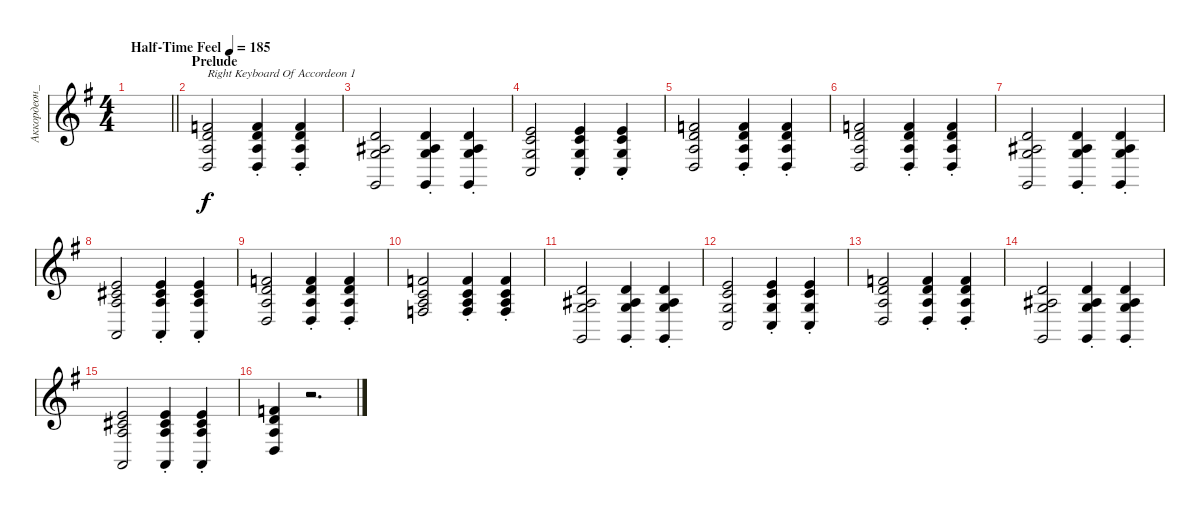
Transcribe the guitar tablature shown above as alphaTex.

\track ("Аккордеон_2" "Аккордеон_") {instrument accordion}
\staff {score}
\tuning (E4 B3 G3 D3 A2 E2) {hide}
\ts (4 4)
\tempo (185 "Half-Time Feel")
\clef g2
\barLineRight lightlight
\ks eminor
|
\section ("" "Prelude")
(6.2 7.3 7.4 10.6).2{txt "Right Keyboard Of Accordeon 1"} (6.2{st} 7.3{st} 7.4{st} 10.6{st}).4 (6.2{st} 7.3{st} 7.4{st} 10.6{st}).4 |
(3.2 3.3 5.4 3.6).2 (3.2{st} 3.3{st} 5.4{st} 3.6{st}).4 (3.2{st} 3.3{st} 5.4{st} 3.6{st}).4 |
(5.2 5.3 5.4 8.6).2 (5.2{st} 5.3{st} 5.4{st} 8.6{st}).4 (5.2{st} 5.3{st} 5.4{st} 8.6{st}).4 |
(6.2 7.3 7.4 10.6).2 (6.2{st} 7.3{st} 7.4{st} 10.6{st}).4 (6.2{st} 7.3{st} 7.4{st} 10.6{st}).4 |
(6.2 7.3 7.4 10.6).2 (6.2{st} 7.3{st} 7.4{st} 10.6{st}).4 (6.2{st} 7.3{st} 7.4{st} 10.6{st}).4 |
(3.2 3.3 5.4 3.6).2 (3.2{st} 3.3{st} 5.4{st} 3.6{st}).4 (3.2{st} 3.3{st} 5.4{st} 3.6{st}).4 |
(5.2 6.3 7.4 5.6).2 (5.2{st} 6.3{st} 7.4{st} 5.6{st}).4 (5.2{st} 6.3{st} 7.4{st} 5.6{st}).4 |
(6.2 7.3 7.4 10.6).2 (6.2{st} 7.3{st} 7.4{st} 10.6{st}).4 (6.2{st} 7.3{st} 7.4{st} 10.6{st}).4 |
(6.2 5.3 7.4 13.6).2 (6.2{st} 5.3{st} 7.4{st} 13.6{st}).4 (6.2{st} 5.3{st} 7.4{st} 13.6{st}).4 |
(3.2 3.3 5.4 3.6).2 (3.2{st} 3.3{st} 5.4{st} 3.6{st}).4 (3.2{st} 3.3{st} 5.4{st} 3.6{st}).4 |
(5.2 5.3 5.4 8.6).2 (5.2{st} 5.3{st} 5.4{st} 8.6{st}).4 (5.2{st} 5.3{st} 5.4{st} 8.6{st}).4 |
(6.2 7.3 7.4 10.6).2 (6.2{st} 7.3{st} 7.4{st} 10.6{st}).4 (6.2{st} 7.3{st} 7.4{st} 10.6{st}).4 |
(3.2 3.3 5.4 3.6).2 (3.2{st} 3.3{st} 5.4{st} 3.6{st}).4 (3.2{st} 3.3{st} 5.4{st} 3.6{st}).4 |
(5.2 6.3 7.4 5.6).2 (5.2{st} 6.3{st} 7.4{st} 5.6{st}).4 (5.2{st} 6.3{st} 7.4{st} 5.6{st}).4 |
(6.2 7.3 7.4 10.6).4 r.2{d}
